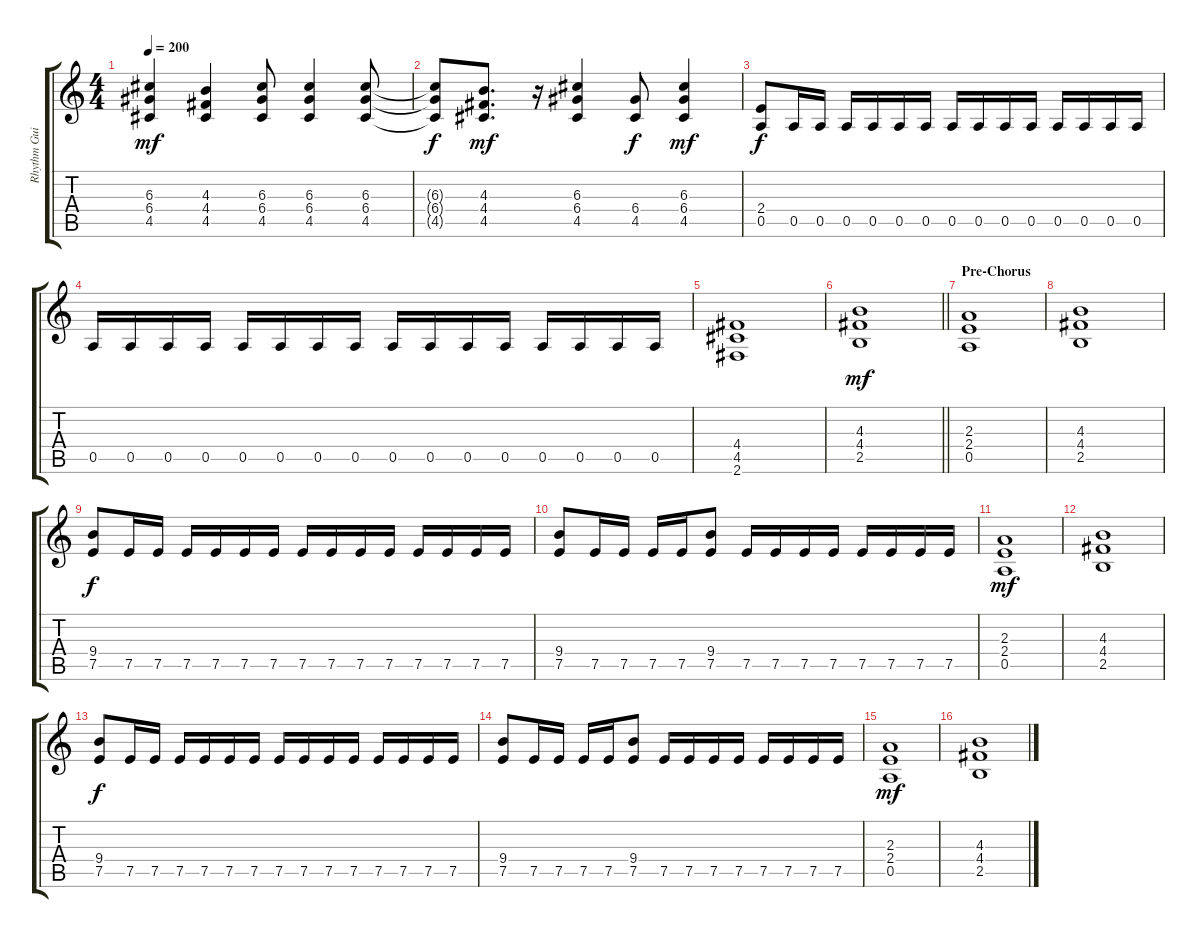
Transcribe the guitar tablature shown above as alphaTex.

\track ("Rhythm Guitar" "Rhythm Gui") {instrument distortionguitar}
\staff {score tabs}
\tuning (E4 B3 G3 D3 A2 E2) {hide}
\ts (4 4)
\tempo 200
\clef g2
\ks c
(6.3 6.4 4.5).4{dy mf} (4.3 4.4 4.5).4 (6.3 6.4 4.5).8 (6.3 6.4 4.5).4 (6.3 6.4 4.5).8 |
(6.3{t} 6.4{t} 4.5{t}).8{dy f} (4.3 4.4 4.5).8{d dy mf} r.16 (6.3 6.4 4.5).4 (6.4 4.5).8{dy f} (6.3 6.4 4.5).4{dy mf} |
(2.4 0.5).8{dy f} 0.5.16 0.5.16 0.5.16 0.5.16 0.5.16 0.5.16 0.5.16 0.5.16 0.5.16 0.5.16 0.5.16 0.5.16 0.5.16 0.5.16 |
0.5.16 0.5.16 0.5.16 0.5.16 0.5.16 0.5.16 0.5.16 0.5.16 0.5.16 0.5.16 0.5.16 0.5.16 0.5.16 0.5.16 0.5.16 0.5.16 |
(4.4 4.5 2.6).1 |
\barLineRight lightlight
(4.3 4.4 2.5).1{dy mf} |
\section ("" "Pre-Chorus")
(2.3 2.4 0.5).1 |
(4.3 4.4 2.5).1 |
(9.4 7.5).8{dy f} 7.5.16 7.5.16 7.5.16 7.5.16 7.5.16 7.5.16 7.5.16 7.5.16 7.5.16 7.5.16 7.5.16 7.5.16 7.5.16 7.5.16 |
(9.4 7.5).8 7.5.16 7.5.16 7.5.16 7.5.16 (9.4 7.5).8 7.5.16 7.5.16 7.5.16 7.5.16 7.5.16 7.5.16 7.5.16 7.5.16 |
(2.3 2.4 0.5).1{dy mf} |
(4.3 4.4 2.5).1 |
(9.4 7.5).8{dy f} 7.5.16 7.5.16 7.5.16 7.5.16 7.5.16 7.5.16 7.5.16 7.5.16 7.5.16 7.5.16 7.5.16 7.5.16 7.5.16 7.5.16 |
(9.4 7.5).8 7.5.16 7.5.16 7.5.16 7.5.16 (9.4 7.5).8 7.5.16 7.5.16 7.5.16 7.5.16 7.5.16 7.5.16 7.5.16 7.5.16 |
(2.3 2.4 0.5).1{dy mf} |
(4.3 4.4 2.5).1
